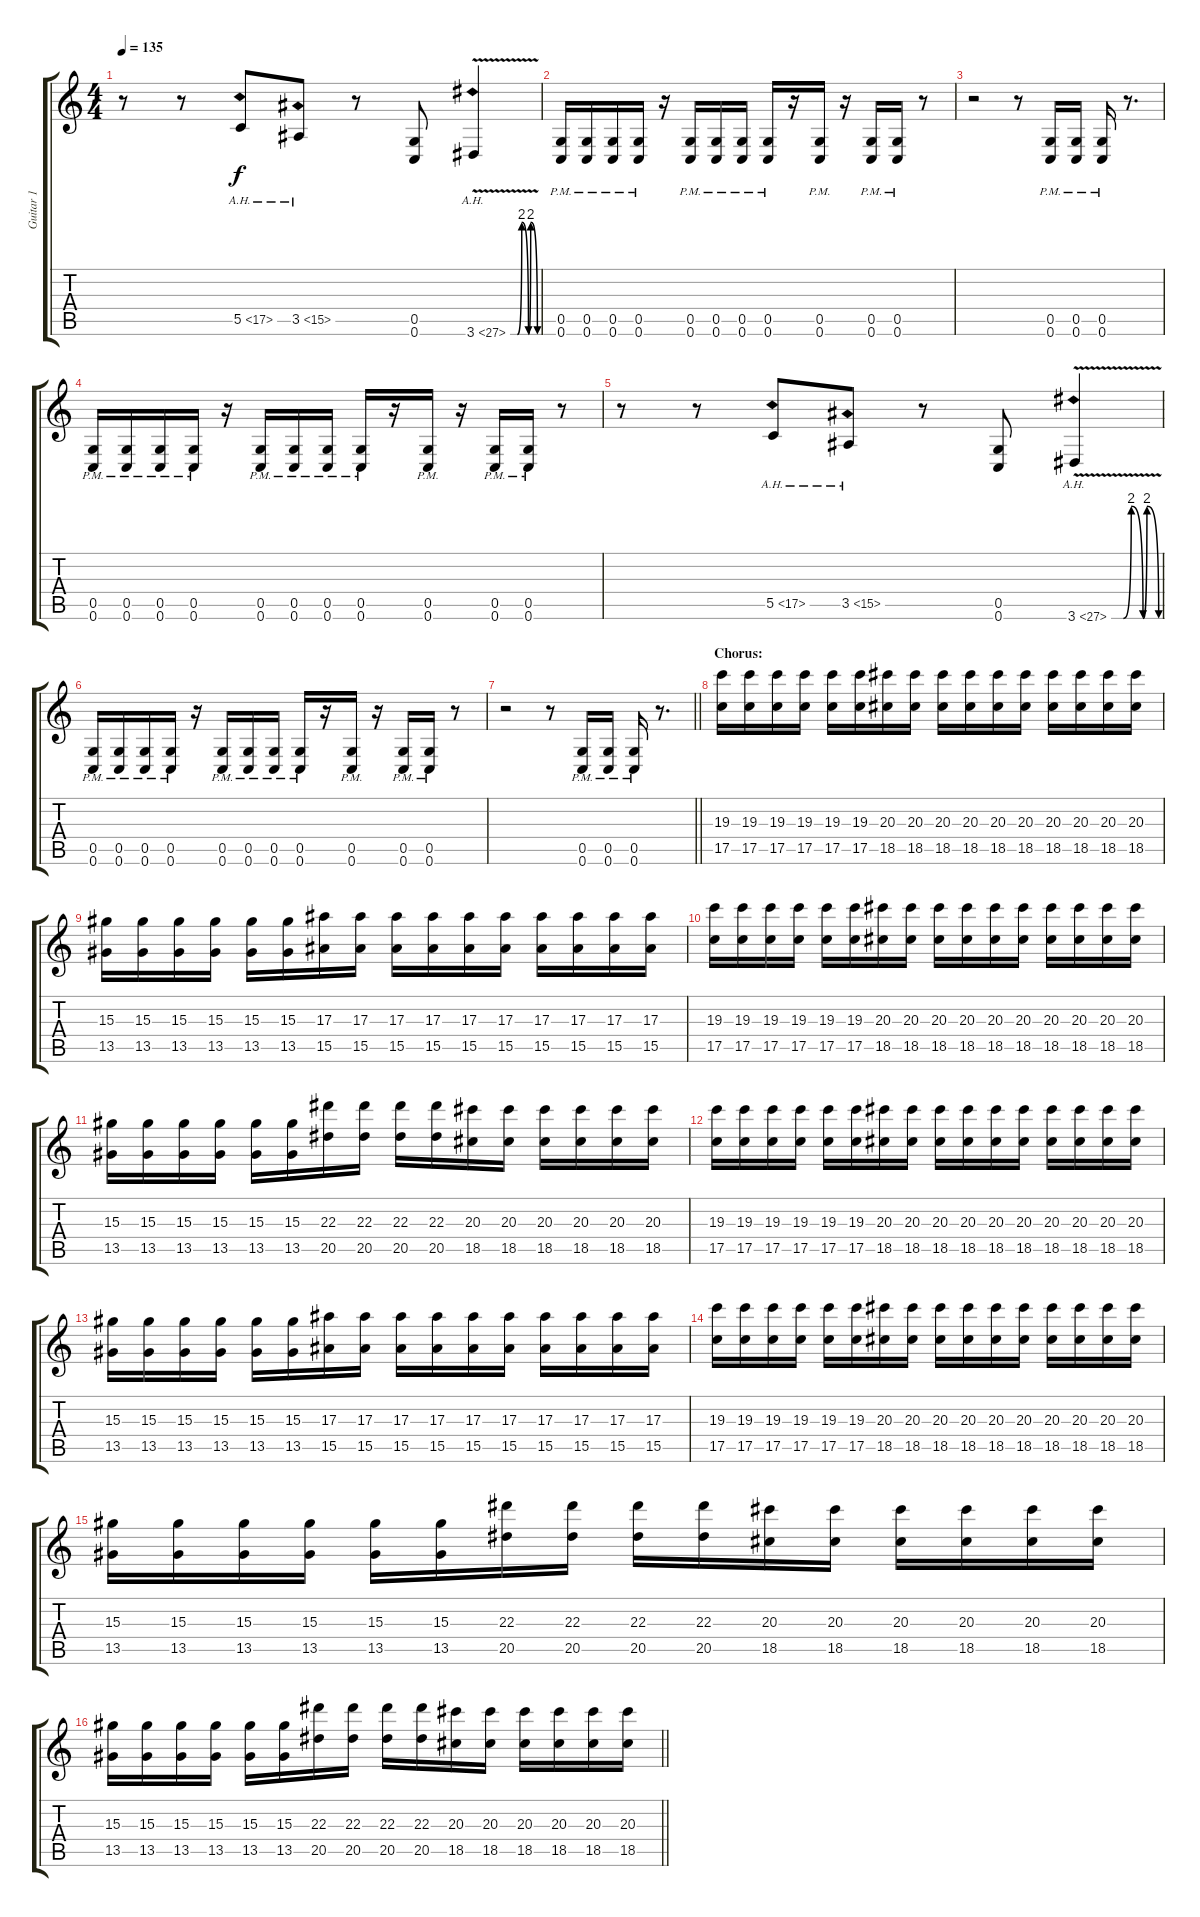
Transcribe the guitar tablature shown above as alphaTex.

\track ("Guitar 1" "Guitar 1") {instrument distortionguitar}
\staff {score tabs}
\tuning (D4 A3 F3 C3 G2 C2) {hide}
\ts (4 4)
\tempo 135
\clef g2
\ks c
r.8{dy f} r.8 5.5{ah 12}.8 3.5{ah 12}.8 r.8 (0.5 0.6).8 3.6{be (custom 0 0 15 0 25 8 40 0 45 8 60 0) ah 24 v}.4 |
(0.5{pm} 0.6{pm}).16 (0.5{pm} 0.6{pm}).16 (0.5{pm} 0.6{pm}).16 (0.5{pm} 0.6{pm}).16 r.16 (0.5{pm} 0.6{pm}).16 (0.5{pm} 0.6{pm}).16 (0.5{pm} 0.6{pm}).16 (0.5{pm} 0.6{pm}).16 r.16 (0.5{pm} 0.6{pm}).16 r.16 (0.5{pm} 0.6{pm}).16 (0.5{pm} 0.6{pm}).16 r.8 |
r.2 r.8 (0.5{pm} 0.6{pm}).16 (0.5{pm} 0.6{pm}).16 (0.5{pm} 0.6{pm}).16 r.8{d} |
(0.5{pm} 0.6{pm}).16 (0.5{pm} 0.6{pm}).16 (0.5{pm} 0.6{pm}).16 (0.5{pm} 0.6{pm}).16 r.16 (0.5{pm} 0.6{pm}).16 (0.5{pm} 0.6{pm}).16 (0.5{pm} 0.6{pm}).16 (0.5{pm} 0.6{pm}).16 r.16 (0.5{pm} 0.6{pm}).16 r.16 (0.5{pm} 0.6{pm}).16 (0.5{pm} 0.6{pm}).16 r.8 |
r.8 r.8 5.5{ah 12}.8 3.5{ah 12}.8 r.8 (0.5 0.6).8 3.6{be (custom 0 0 15 0 25 8 40 0 45 8 60 0) ah 24 v}.4 |
(0.5{pm} 0.6{pm}).16 (0.5{pm} 0.6{pm}).16 (0.5{pm} 0.6{pm}).16 (0.5{pm} 0.6{pm}).16 r.16 (0.5{pm} 0.6{pm}).16 (0.5{pm} 0.6{pm}).16 (0.5{pm} 0.6{pm}).16 (0.5{pm} 0.6{pm}).16 r.16 (0.5{pm} 0.6{pm}).16 r.16 (0.5{pm} 0.6{pm}).16 (0.5{pm} 0.6{pm}).16 r.8 |
\barLineRight lightlight
r.2 r.8 (0.5{pm} 0.6{pm}).16 (0.5{pm} 0.6{pm}).16 (0.5{pm} 0.6{pm}).16 r.8{d} |
\section ("" "Chorus:")
(19.3 17.5).16 (19.3 17.5).16 (19.3 17.5).16 (19.3 17.5).16 (19.3 17.5).16 (19.3 17.5).16 (20.3 18.5).16 (20.3 18.5).16 (20.3 18.5).16 (20.3 18.5).16 (20.3 18.5).16 (20.3 18.5).16 (20.3 18.5).16 (20.3 18.5).16 (20.3 18.5).16 (20.3 18.5).16 |
(15.3 13.5).16 (15.3 13.5).16 (15.3 13.5).16 (15.3 13.5).16 (15.3 13.5).16 (15.3 13.5).16 (17.3 15.5).16 (17.3 15.5).16 (17.3 15.5).16 (17.3 15.5).16 (17.3 15.5).16 (17.3 15.5).16 (17.3 15.5).16 (17.3 15.5).16 (17.3 15.5).16 (17.3 15.5).16 |
(19.3 17.5).16 (19.3 17.5).16 (19.3 17.5).16 (19.3 17.5).16 (19.3 17.5).16 (19.3 17.5).16 (20.3 18.5).16 (20.3 18.5).16 (20.3 18.5).16 (20.3 18.5).16 (20.3 18.5).16 (20.3 18.5).16 (20.3 18.5).16 (20.3 18.5).16 (20.3 18.5).16 (20.3 18.5).16 |
(15.3 13.5).16 (15.3 13.5).16 (15.3 13.5).16 (15.3 13.5).16 (15.3 13.5).16 (15.3 13.5).16 (22.3 20.5).16 (22.3 20.5).16 (22.3 20.5).16 (22.3 20.5).16 (20.3 18.5).16 (20.3 18.5).16 (20.3 18.5).16 (20.3 18.5).16 (20.3 18.5).16 (20.3 18.5).16 |
(19.3 17.5).16 (19.3 17.5).16 (19.3 17.5).16 (19.3 17.5).16 (19.3 17.5).16 (19.3 17.5).16 (20.3 18.5).16 (20.3 18.5).16 (20.3 18.5).16 (20.3 18.5).16 (20.3 18.5).16 (20.3 18.5).16 (20.3 18.5).16 (20.3 18.5).16 (20.3 18.5).16 (20.3 18.5).16 |
(15.3 13.5).16 (15.3 13.5).16 (15.3 13.5).16 (15.3 13.5).16 (15.3 13.5).16 (15.3 13.5).16 (17.3 15.5).16 (17.3 15.5).16 (17.3 15.5).16 (17.3 15.5).16 (17.3 15.5).16 (17.3 15.5).16 (17.3 15.5).16 (17.3 15.5).16 (17.3 15.5).16 (17.3 15.5).16 |
(19.3 17.5).16 (19.3 17.5).16 (19.3 17.5).16 (19.3 17.5).16 (19.3 17.5).16 (19.3 17.5).16 (20.3 18.5).16 (20.3 18.5).16 (20.3 18.5).16 (20.3 18.5).16 (20.3 18.5).16 (20.3 18.5).16 (20.3 18.5).16 (20.3 18.5).16 (20.3 18.5).16 (20.3 18.5).16 |
(15.3 13.5).16 (15.3 13.5).16 (15.3 13.5).16 (15.3 13.5).16 (15.3 13.5).16 (15.3 13.5).16 (22.3 20.5).16 (22.3 20.5).16 (22.3 20.5).16 (22.3 20.5).16 (20.3 18.5).16 (20.3 18.5).16 (20.3 18.5).16 (20.3 18.5).16 (20.3 18.5).16 (20.3 18.5).16 |
\barLineRight lightlight
(15.3 13.5).16 (15.3 13.5).16 (15.3 13.5).16 (15.3 13.5).16 (15.3 13.5).16 (15.3 13.5).16 (22.3 20.5).16 (22.3 20.5).16 (22.3 20.5).16 (22.3 20.5).16 (20.3 18.5).16 (20.3 18.5).16 (20.3 18.5).16 (20.3 18.5).16 (20.3 18.5).16 (20.3 18.5).16
